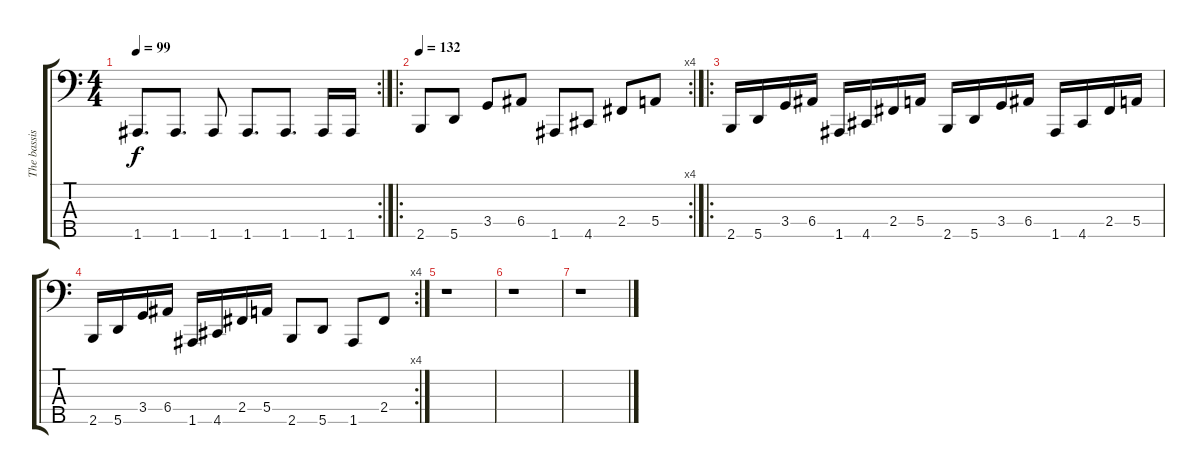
\track ("The bassist" "The bassis") {instrument electricbasspick}
\staff {score tabs}
\tuning (G2 D2 A1 E1 A0) {hide}
\rc 2
\ts (4 4)
\tempo 99
\clef f4
\ks c
1.5.8{d dy f} 1.5.8{d} 1.5.8 1.5.8{d} 1.5.8{d} 1.5.16 1.5.16 |
\ro
\rc 4
\tempo 132
2.5.8 5.5.8 3.4.8 6.4.8 1.5.8 4.5.8 2.4.8 5.4.8 |
\ro
2.5.16 5.5.16 3.4.16 6.4.16 1.5.16 4.5.16 2.4.16 5.4.16 2.5.16 5.5.16 3.4.16 6.4.16 1.5.16 4.5.16 2.4.16 5.4.16 |
\rc 4
2.5.16 5.5.16 3.4.16 6.4.16 1.5.16 4.5.16 2.4.16 5.4.16 2.5.8 5.5.8 1.5.8 2.4.8 |
r.1 |
r.1 |
r.1
